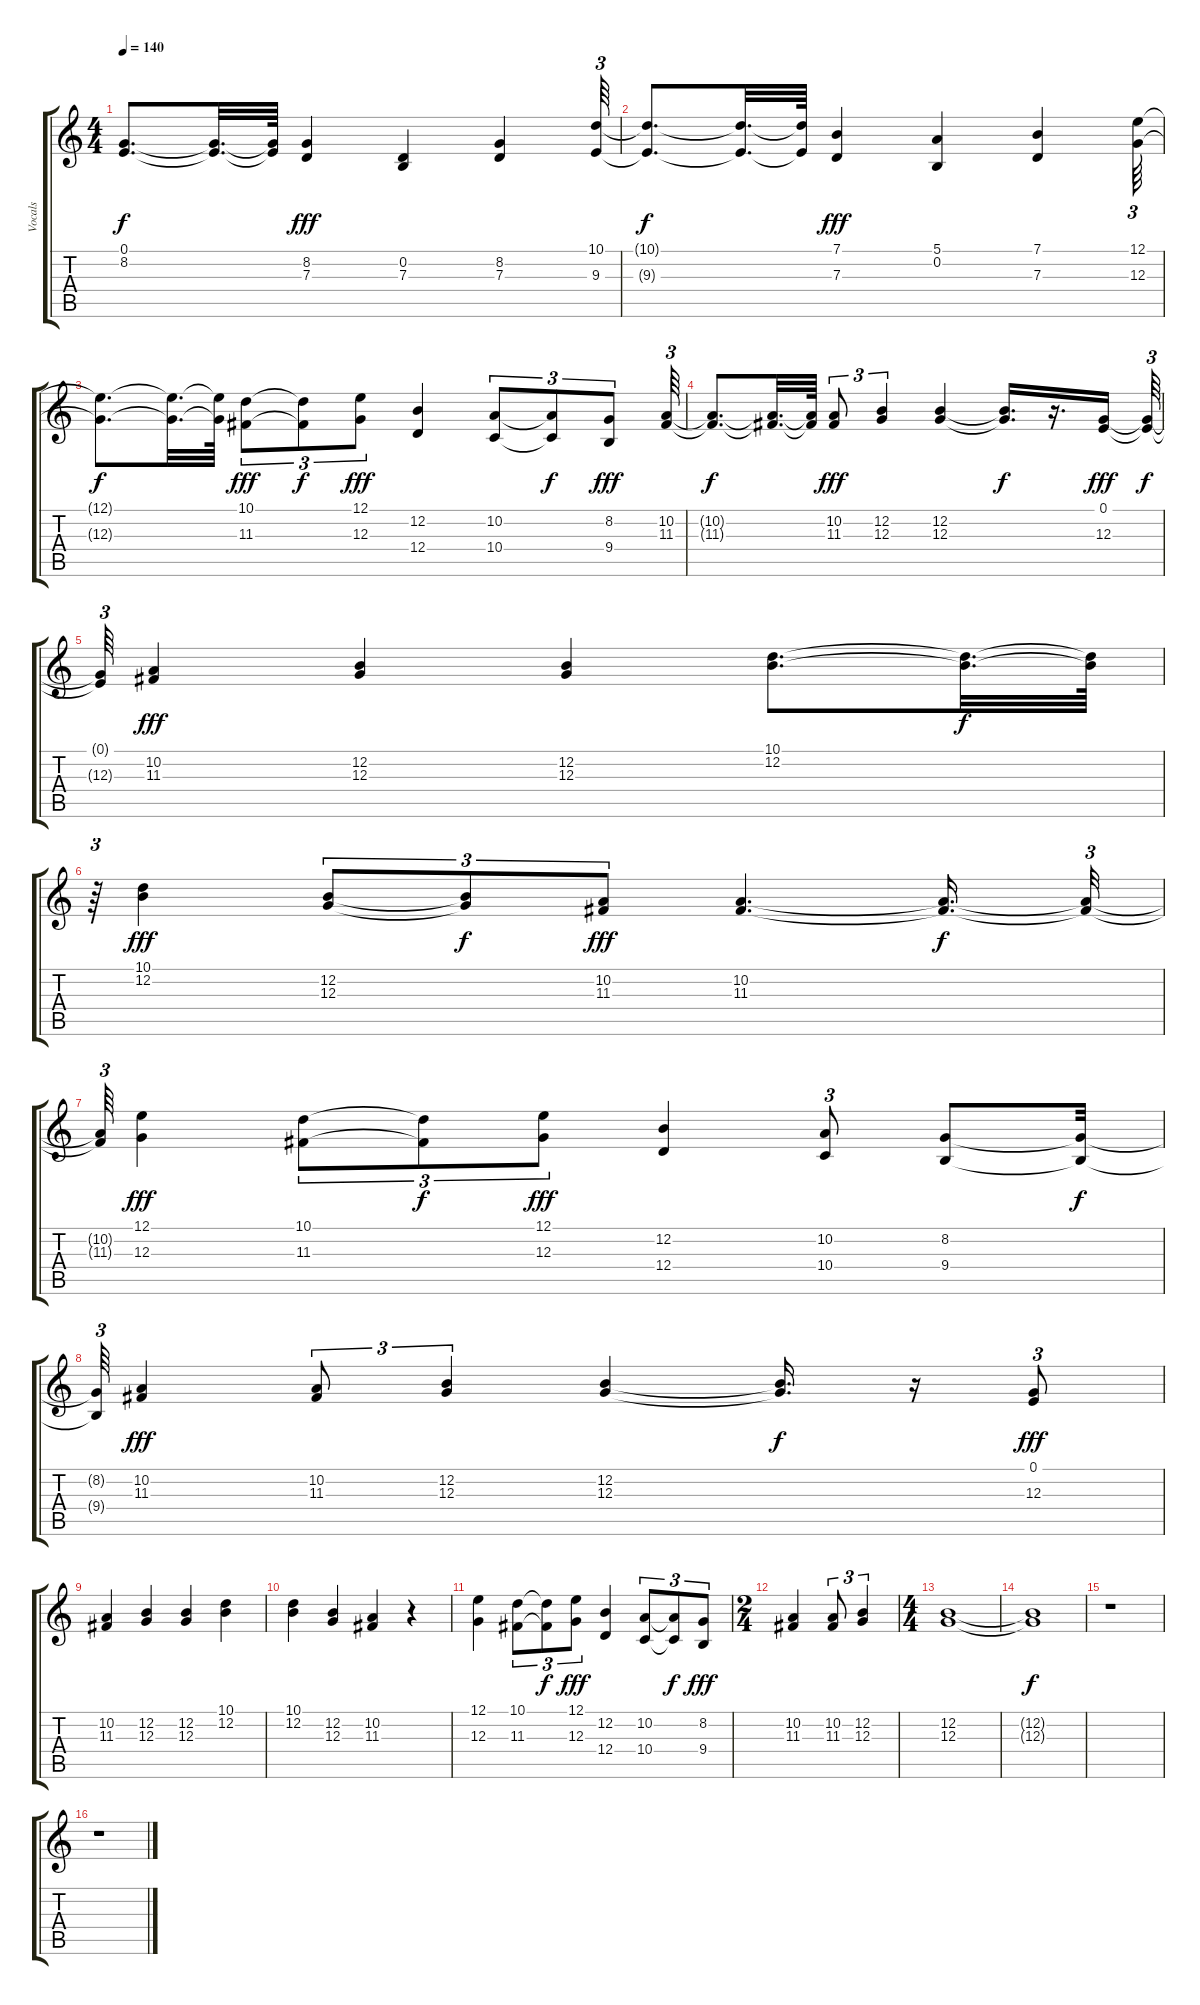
\track ("Vocals" "Vocals") {instrument flute}
\staff {score tabs}
\tuning (E4 B3 G3 D3 A2 E2) {hide}
\ts (4 4)
\tempo 140
\clef g2
\ks c
(0.1{t} 8.2{t}).8{d dy f} (0.1{t} 8.2{t}).32{d} (0.1{t} 8.2{t}).64 (8.2 7.3).4{dy fff} (0.2 7.3).4 (8.2 7.3).4 (10.1 9.3).64{tu (3 2)} |
(10.1{t} 9.3{t}).8{d dy f} (10.1{t} 9.3{t}).32{d} (10.1{t} 9.3{t}).64 (7.1 7.3).4{dy fff} (5.1 0.2).4 (7.1 7.3).4 (12.1 12.3).64{tu (3 2)} |
(12.1{t} 12.3{t}).8{d dy f} (12.1{t} 12.3{t}).32{d} (12.1{t} 12.3{t}).64 (10.1 11.3).8{tu (3 2) dy fff} (10.1{t} 11.3{t}).8{tu (3 2) dy f} (12.1 12.3).8{tu (3 2) dy fff} (12.2 12.4).4 (10.2 10.4).8{tu (3 2)} (10.2{t} 10.4{t}).8{tu (3 2) dy f} (8.2 9.4).8{tu (3 2) dy fff} (10.2 11.3).64{tu (3 2)} |
(10.2{t} 11.3{t}).8{d dy f} (10.2{t} 11.3{t}).32{d} (10.2{t} 11.3{t}).64 (10.2 11.3).8{tu (3 2) dy fff} (12.2 12.3).4{tu (3 2)} (12.2 12.3).4 (12.2{t} 12.3{t}).16{d dy f} r.16{d} (0.1 12.3).16{dy fff} (0.1{t} 12.3{t}).64{tu (3 2) dy f} |
(0.1{t} 12.3{t}).64{tu (3 2)} (10.2 11.3).4{dy fff} (12.2 12.3).4 (12.2 12.3).4 (10.1 12.2).8{d} (10.1{t} 12.2{t}).32{d dy f} (10.1{t} 12.2{t}).64 |
r.64{tu (3 2)} (10.1 12.2).4{dy fff} (12.2 12.3).8{tu (3 2)} (12.2{t} 12.3{t}).8{tu (3 2) dy f} (10.2 11.3).8{tu (3 2) dy fff} (10.2 11.3).4{d} (10.2{t} 11.3{t}).16{d dy f} (10.2{t} 11.3{t}).32{tu (3 2)} |
(10.2{t} 11.3{t}).64{tu (3 2)} (12.1 12.3).4{dy fff} (10.1 11.3).8{tu (3 2)} (10.1{t} 11.3{t}).8{tu (3 2) dy f} (12.1 12.3).8{tu (3 2) dy fff} (12.2 12.4).4 (10.2 10.4).8{tu (3 2)} (8.2 9.4).8 (8.2{t} 9.4{t}).32{dy f} |
(8.2{t} 9.4{t}).64{tu (3 2)} (10.2 11.3).4{dy fff} (10.2 11.3).8{tu (3 2)} (12.2 12.3).4{tu (3 2)} (12.2 12.3).4 (12.2{t} 12.3{t}).16{d dy f} r.16 (0.1 12.3).8{tu (3 2) dy fff} |
(10.2 11.3).4 (12.2 12.3).4 (12.2 12.3).4 (10.1 12.2).4 |
(10.1 12.2).4 (12.2 12.3).4 (10.2 11.3).4 r.4 |
(12.1 12.3).4 (10.1 11.3).8{tu (3 2)} (10.1{t} 11.3{t}).8{tu (3 2) dy f} (12.1 12.3).8{tu (3 2) dy fff} (12.2 12.4).4 (10.2 10.4).8{tu (3 2)} (10.2{t} 10.4{t}).8{tu (3 2) dy f} (8.2 9.4).8{tu (3 2) dy fff} |
\ts (2 4)
(10.2 11.3).4 (10.2 11.3).8{tu (3 2)} (12.2 12.3).4{tu (3 2)} |
\ts (4 4)
(12.2 12.3).1 |
(12.2{t} 12.3{t}).1{dy f} |
r.1 |
r.1
